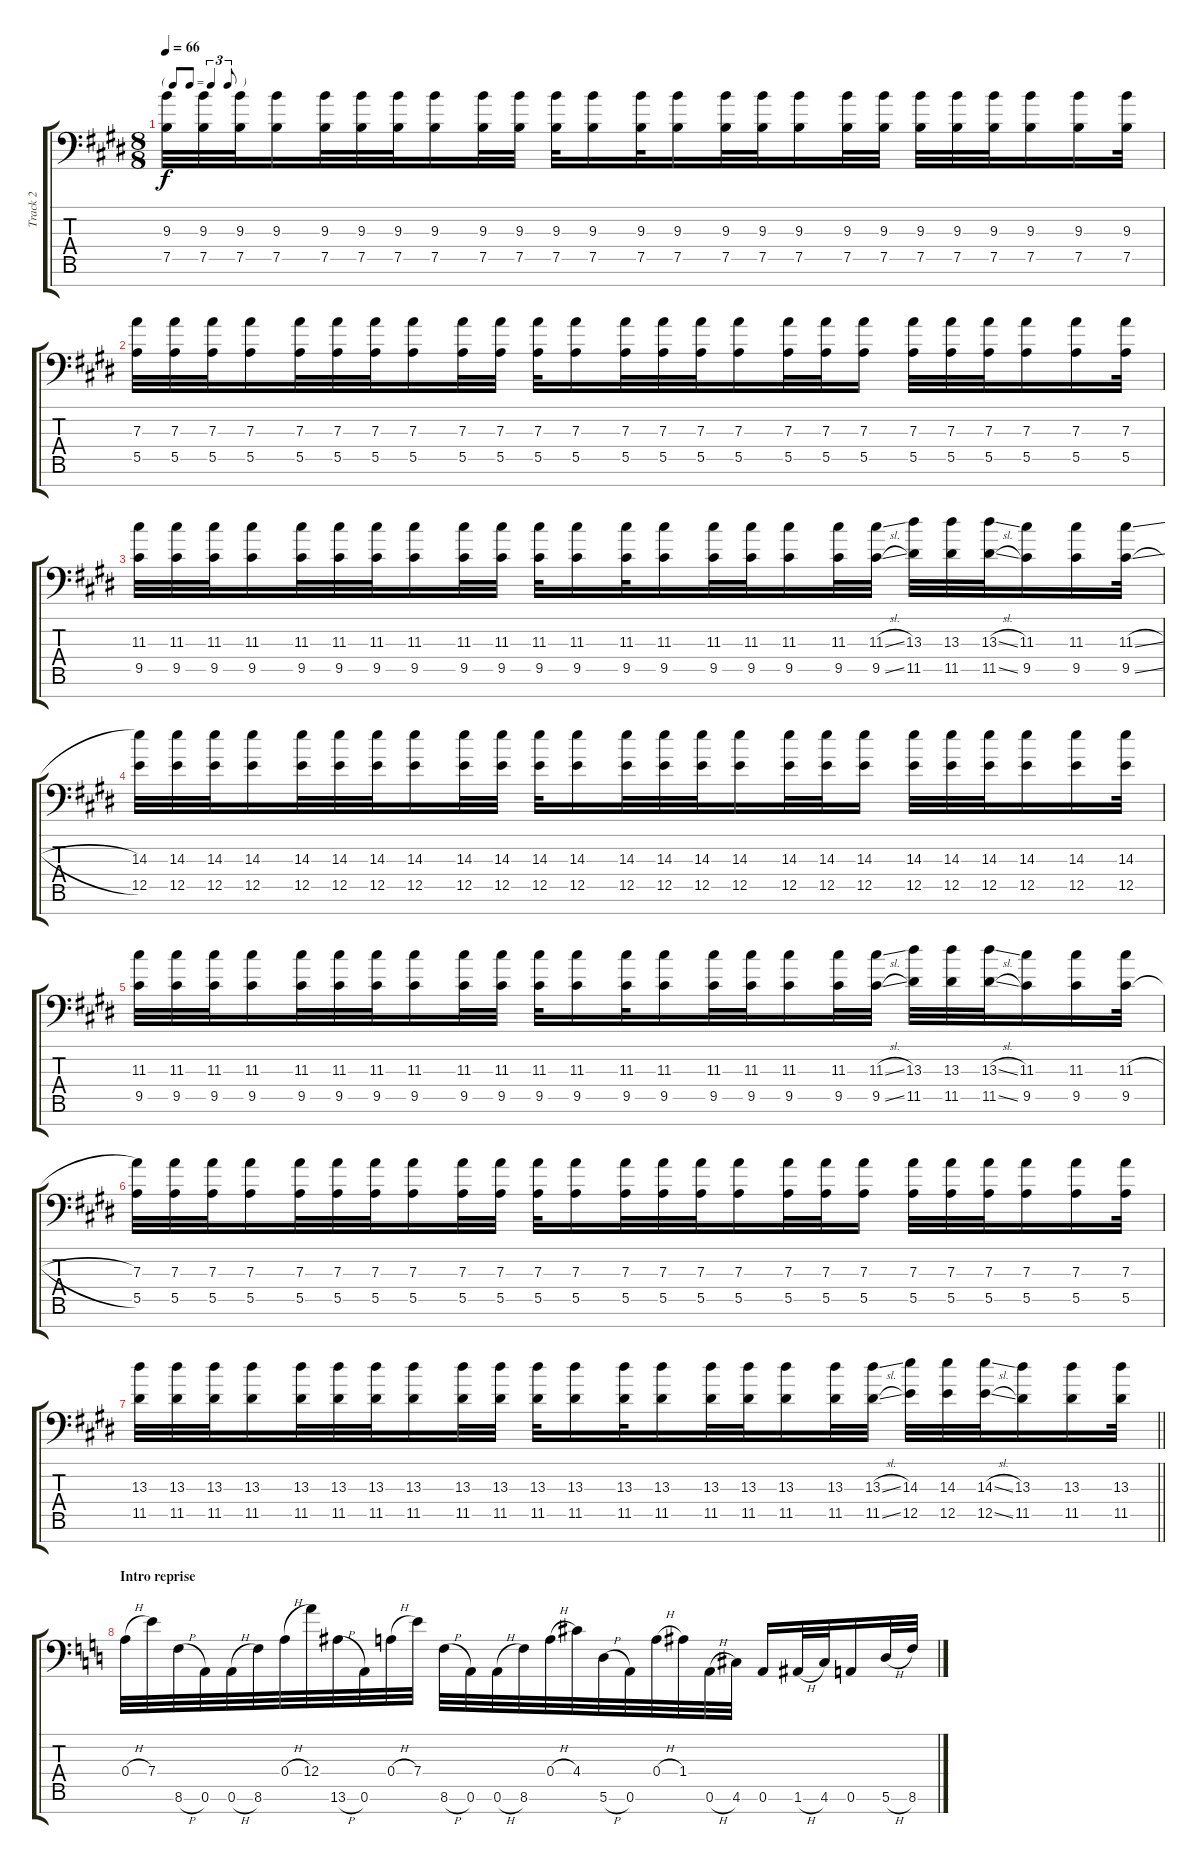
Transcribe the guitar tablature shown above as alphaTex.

\track ("Track 2" "Track 2") {instrument distortionguitar}
\staff {score tabs}
\tuning (B3 G3 D3 A2 E2 A1 E1) {hide}
\ts (8 8)
\tf triplet8th
\tempo 66
\clef f4
\ks c#minor
(9.3 7.5).32{dy f} (9.3 7.5).32 (9.3 7.5).32 (9.3 7.5).16 (9.3 7.5).32 (9.3 7.5).32 (9.3 7.5).32 (9.3 7.5).16 (9.3 7.5).32 (9.3 7.5).32 (9.3 7.5).32 (9.3 7.5).16 (9.3 7.5).32 (9.3 7.5).16 (9.3 7.5).32 (9.3 7.5).32 (9.3 7.5).16 (9.3 7.5).32 (9.3 7.5).32 (9.3 7.5).32 (9.3 7.5).32 (9.3 7.5).32 (9.3 7.5).16 (9.3 7.5).16 (9.3 7.5).32 |
(7.3 5.5).32 (7.3 5.5).32 (7.3 5.5).32 (7.3 5.5).16 (7.3 5.5).32 (7.3 5.5).32 (7.3 5.5).32 (7.3 5.5).16 (7.3 5.5).32 (7.3 5.5).32 (7.3 5.5).32 (7.3 5.5).16 (7.3 5.5).32 (7.3 5.5).32 (7.3 5.5).32 (7.3 5.5).16 (7.3 5.5).32 (7.3 5.5).32 (7.3 5.5).16 (7.3 5.5).32 (7.3 5.5).32 (7.3 5.5).32 (7.3 5.5).16 (7.3 5.5).16 (7.3 5.5).32 |
(11.3 9.5).32 (11.3 9.5).32 (11.3 9.5).32 (11.3 9.5).16 (11.3 9.5).32 (11.3 9.5).32 (11.3 9.5).32 (11.3 9.5).16 (11.3 9.5).32 (11.3 9.5).32 (11.3 9.5).32 (11.3 9.5).16 (11.3 9.5).32 (11.3 9.5).16 (11.3 9.5).32 (11.3 9.5).32 (11.3 9.5).16 (11.3 9.5).32 (11.3{sl} 9.5{sl}).32 (13.3 11.5).32 (13.3 11.5).32 (13.3{sl} 11.5{sl}).32 (11.3 9.5).16 (11.3 9.5).16 (11.3{sl} 9.5{sl}).32 |
(14.3 12.5).32 (14.3 12.5).32 (14.3 12.5).32 (14.3 12.5).16 (14.3 12.5).32 (14.3 12.5).32 (14.3 12.5).32 (14.3 12.5).16 (14.3 12.5).32 (14.3 12.5).32 (14.3 12.5).32 (14.3 12.5).16 (14.3 12.5).32 (14.3 12.5).32 (14.3 12.5).32 (14.3 12.5).16 (14.3 12.5).32 (14.3 12.5).32 (14.3 12.5).16 (14.3 12.5).32 (14.3 12.5).32 (14.3 12.5).32 (14.3 12.5).16 (14.3 12.5).16 (14.3 12.5).32 |
(11.3 9.5).32 (11.3 9.5).32 (11.3 9.5).32 (11.3 9.5).16 (11.3 9.5).32 (11.3 9.5).32 (11.3 9.5).32 (11.3 9.5).16 (11.3 9.5).32 (11.3 9.5).32 (11.3 9.5).32 (11.3 9.5).16 (11.3 9.5).32 (11.3 9.5).16 (11.3 9.5).32 (11.3 9.5).32 (11.3 9.5).16 (11.3 9.5).32 (11.3{sl} 9.5{sl}).32 (13.3 11.5).32 (13.3 11.5).32 (13.3{sl} 11.5{sl}).32 (11.3 9.5).16 (11.3 9.5).16 (11.3{h} 9.5{h}).32 |
(7.3 5.5).32 (7.3 5.5).32 (7.3 5.5).32 (7.3 5.5).16 (7.3 5.5).32 (7.3 5.5).32 (7.3 5.5).32 (7.3 5.5).16 (7.3 5.5).32 (7.3 5.5).32 (7.3 5.5).32 (7.3 5.5).16 (7.3 5.5).32 (7.3 5.5).32 (7.3 5.5).32 (7.3 5.5).16 (7.3 5.5).32 (7.3 5.5).32 (7.3 5.5).16 (7.3 5.5).32 (7.3 5.5).32 (7.3 5.5).32 (7.3 5.5).16 (7.3 5.5).16 (7.3 5.5).32 |
\barLineRight lightlight
(13.3 11.5).32 (13.3 11.5).32 (13.3 11.5).32 (13.3 11.5).16 (13.3 11.5).32 (13.3 11.5).32 (13.3 11.5).32 (13.3 11.5).16 (13.3 11.5).32 (13.3 11.5).32 (13.3 11.5).32 (13.3 11.5).16 (13.3 11.5).32 (13.3 11.5).16 (13.3 11.5).32 (13.3 11.5).32 (13.3 11.5).16 (13.3 11.5).32 (13.3{sl} 11.5{sl}).32 (14.3 12.5).32 (14.3 12.5).32 (14.3{sl} 12.5{sl}).32 (13.3 11.5).16 (13.3 11.5).16 (13.3 11.5).32 |
\section ("" "Intro reprise")
\ks aminor
0.4{h}.32 7.4.32 8.6{h}.32 0.6.32 0.6{h}.32 8.6.32 0.4{h}.32 12.4.32 13.6{h}.32 0.6.32 0.4{h}.32 7.4.32 8.6{h}.32 0.6.32 0.6{h}.32 8.6.32 0.4{h}.32 4.4.32 5.6{h}.32 0.6.32 0.4{h}.32 1.4.32 0.6{h}.32 4.6.32 0.6.16 1.6{h}.32 4.6.32 0.6.16 5.6{h}.32 8.6.32
